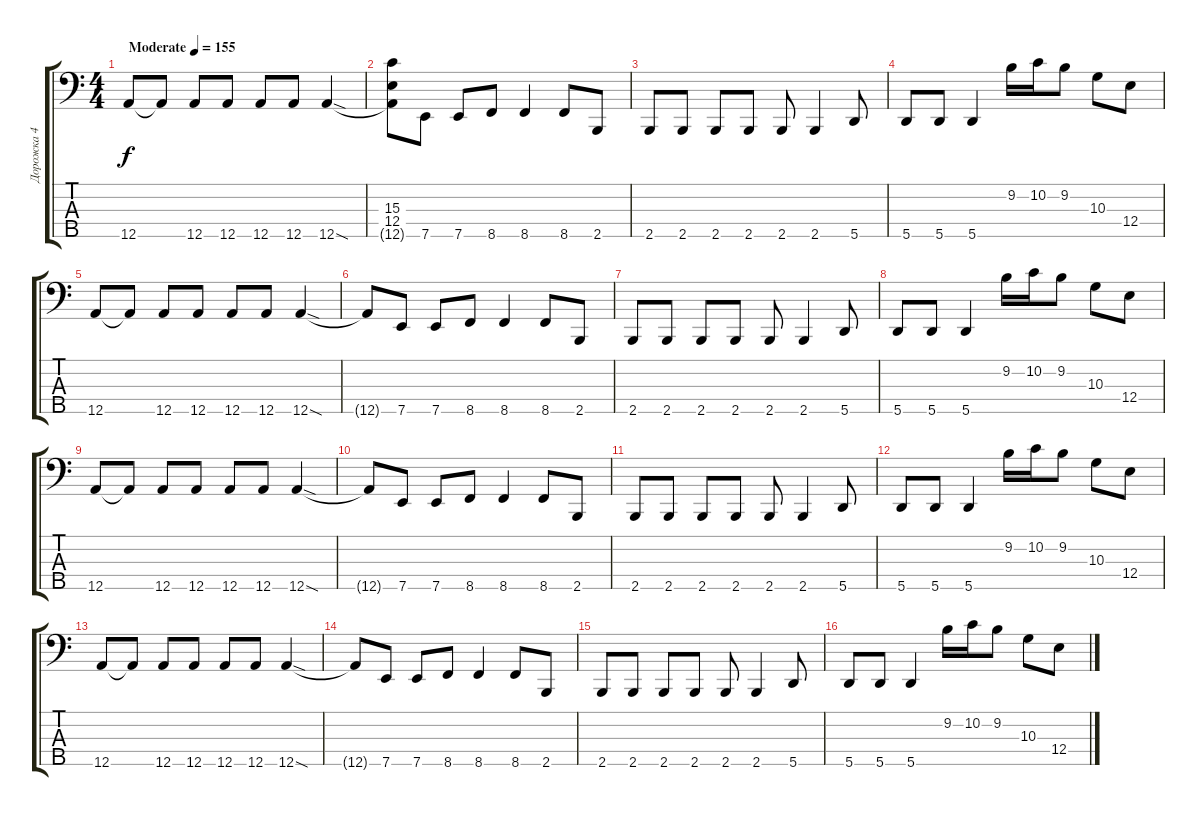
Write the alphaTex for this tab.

\track ("Дорожка 4" "Дорожка 4") {instrument electricbassfinger}
\staff {score tabs}
\tuning (G2 D2 A1 E1 A0) {hide}
\ts (4 4)
\tempo (155 "Moderate")
\clef f4
\ks c
12.5.8{dy f instrument electricbassfinger} 12.5{t}.8 12.5.8 12.5.8 12.5.8 12.5.8 12.5{sod}.4 |
(15.3 12.4 12.5{t}).8 7.5.8 7.5.8 8.5.8 8.5.4 8.5.8 2.5.8 |
2.5.8 2.5.8 2.5.8 2.5.8 2.5.8 2.5.4 5.5.8 |
5.5.8 5.5.8 5.5.4 9.2.16 10.2.16 9.2.8 10.3.8 12.4.8 |
12.5.8 12.5{t}.8 12.5.8 12.5.8 12.5.8 12.5.8 12.5{sod}.4 |
12.5{t}.8 7.5.8 7.5.8 8.5.8 8.5.4 8.5.8 2.5.8 |
2.5.8 2.5.8 2.5.8 2.5.8 2.5.8 2.5.4 5.5.8 |
5.5.8 5.5.8 5.5.4 9.2.16 10.2.16 9.2.8 10.3.8 12.4.8 |
12.5.8 12.5{t}.8 12.5.8 12.5.8 12.5.8 12.5.8 12.5{sod}.4 |
12.5{t}.8 7.5.8 7.5.8 8.5.8 8.5.4 8.5.8 2.5.8 |
2.5.8 2.5.8 2.5.8 2.5.8 2.5.8 2.5.4 5.5.8 |
5.5.8 5.5.8 5.5.4 9.2.16 10.2.16 9.2.8 10.3.8 12.4.8 |
12.5.8 12.5{t}.8 12.5.8 12.5.8 12.5.8 12.5.8 12.5{sod}.4 |
12.5{t}.8 7.5.8 7.5.8 8.5.8 8.5.4 8.5.8 2.5.8 |
2.5.8 2.5.8 2.5.8 2.5.8 2.5.8 2.5.4 5.5.8 |
5.5.8 5.5.8 5.5.4 9.2.16 10.2.16 9.2.8 10.3.8 12.4.8
